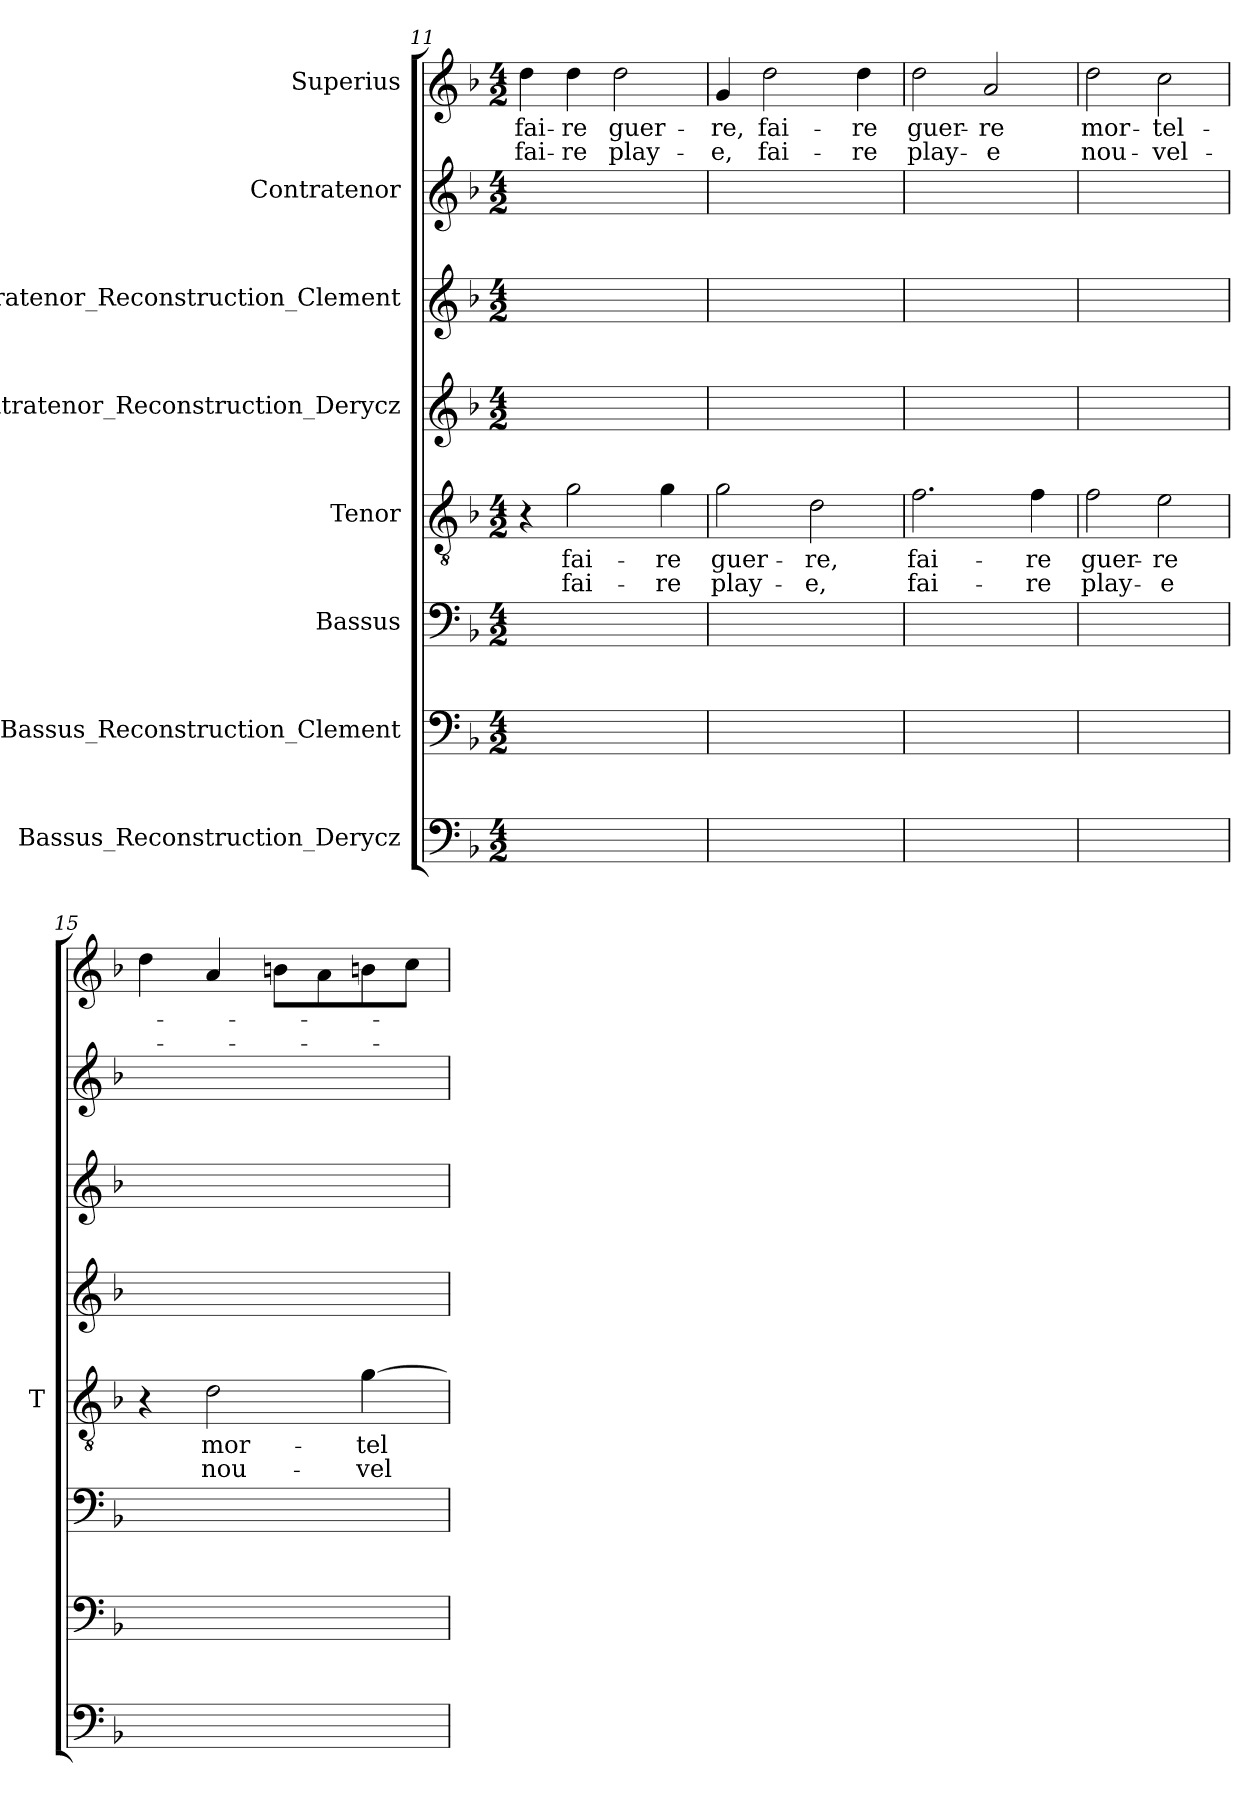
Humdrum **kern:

**kern	**kern	**kern	**kern	**text	**text	**kern	**kern	**kern	**kern	**text	**text
*part8	*part7	*part6	*part5	*part5	*part5	*part4	*part3	*part2	*part1	*part1	*part1
*staff8	*staff7	*staff6	*staff5	*staff5	*staff5	*staff4	*staff3	*staff2	*staff1	*staff1	*staff1
*I"Bassus_Reconstruction_Derycz	*I"Bassus_Reconstruction_Clement	*I"Bassus	*I"Tenor	*	*	*I"Contratenor_Reconstruction_Derycz	*I"Contratenor_Reconstruction_Clement	*I"Contratenor	*I"Superius	*	*
*	*	*	*I'T	*	*	*	*	*	*	*	*
*clefF4	*clefF4	*clefF4	*clefGv2	*	*	*clefG2	*clefG2	*clefG2	*clefG2	*	*
*k[b-]	*k[b-]	*k[b-]	*k[b-]	*	*	*k[b-]	*k[b-]	*k[b-]	*k[b-]	*	*
*M4/2	*M4/2	*M4/2	*M4/2	*	*	*M4/2	*M4/2	*M4/2	*M4/2	*	*
=11	=11	=11	=11	=11	=11	=11	=11	=11	=11	=11	=11
1ryy	1ryy	1ryy	4r	.	.	1ryy	1ryy	1ryy	4dd	fai-	fai-
.	.	.	2g	fai-	fai-	.	.	.	4dd	-re	-re
.	.	.	.	.	.	.	.	.	2dd	guer-	play-
.	.	.	4g	-re	-re	.	.	.	.	.	.
=12	=12	=12	=12	=12	=12	=12	=12	=12	=12	=12	=12
1ryy	1ryy	1ryy	2g	guer-	play-	1ryy	1ryy	1ryy	4g	-re,	-e,
.	.	.	.	.	.	.	.	.	2dd	fai-	fai-
.	.	.	2d	-re,	-e,	.	.	.	.	.	.
.	.	.	.	.	.	.	.	.	4dd	-re	-re
=13	=13	=13	=13	=13	=13	=13	=13	=13	=13	=13	=13
1ryy	1ryy	1ryy	2.f	fai-	fai-	1ryy	1ryy	1ryy	2dd	guer-	play-
.	.	.	.	.	.	.	.	.	2a	-re	-e
.	.	.	4f	-re	-re	.	.	.	.	.	.
=14	=14	=14	=14	=14	=14	=14	=14	=14	=14	=14	=14
1ryy	1ryy	1ryy	2f	guer-	play-	1ryy	1ryy	1ryy	2dd	mor-	nou-
.	.	.	2e	-re	-e	.	.	.	2cc	tel-	vel-
=15	=15	=15	=15	=15	=15	=15	=15	=15	=15	=15	=15
1ryy	1ryy	1ryy	4r	.	.	1ryy	1ryy	1ryy	4dd	.	.
.	.	.	2d	mor-	nou-	.	.	.	4a	.	.
.	.	.	.	.	.	.	.	.	8bnL	.	.
.	.	.	.	.	.	.	.	.	8a	.	.
.	.	.	[4g	tel-	vel-	.	.	.	8bn	.	.
.	.	.	.	.	.	.	.	.	8ccJ	.	.
=	=	=	=	=	=	=	=	=	=	=	=
*-	*-	*-	*-	*-	*-	*-	*-	*-	*-	*-	*-
